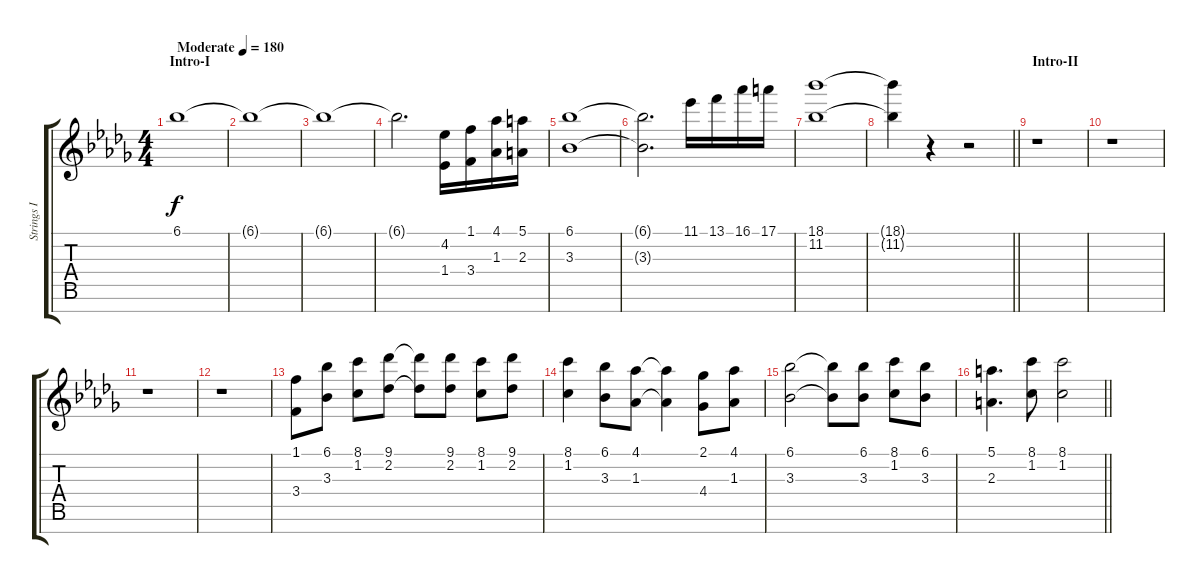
\track ("Strings I" "Strings I") {instrument stringensemble1}
\staff {score tabs}
\tuning (E5 B4 G4 D4 A3 E3 B2) {hide}
\ts (4 4)
\section ("" "Intro-I")
\tempo (180 "Moderate")
\clef g2
\ks db
6.1.1{dy f instrument stringensemble1} |
6.1{t}.1 |
6.1{t}.1 |
6.1{t}.2{d} (4.2 1.4).16 (1.1 3.4).16 (4.1 1.3).16 (5.1 2.3).16 |
(6.1 3.3).1 |
(6.1{t} 3.3{t}).2{d} 11.1.16 13.1.16 16.1.16 17.1.16 |
(18.1 11.2).1 |
\barLineRight lightlight
(18.1{t} 11.2{t}).4 r.4 r.2 |
\section ("" "Intro-II")
r.1 |
r.1 |
r.1 |
r.1 |
(1.1 3.4).8 (6.1 3.3).8 (8.1 1.2).8 (9.1 2.2).8 (9.1{t} 2.2{t}).8 (9.1 2.2).8 (8.1 1.2).8 (9.1 2.2).8 |
(8.1 1.2).4 (6.1 3.3).8 (4.1 1.3).8 (4.1{t} 1.3{t}).4 (2.1 4.4).8 (4.1 1.3).8 |
(6.1 3.3).2 (6.1{t} 3.3{t}).8 (6.1 3.3).8 (8.1 1.2).8 (6.1 3.3).8 |
\barLineRight lightlight
(5.1 2.3).4{d} (8.1 1.2).8 (8.1 1.2).2
